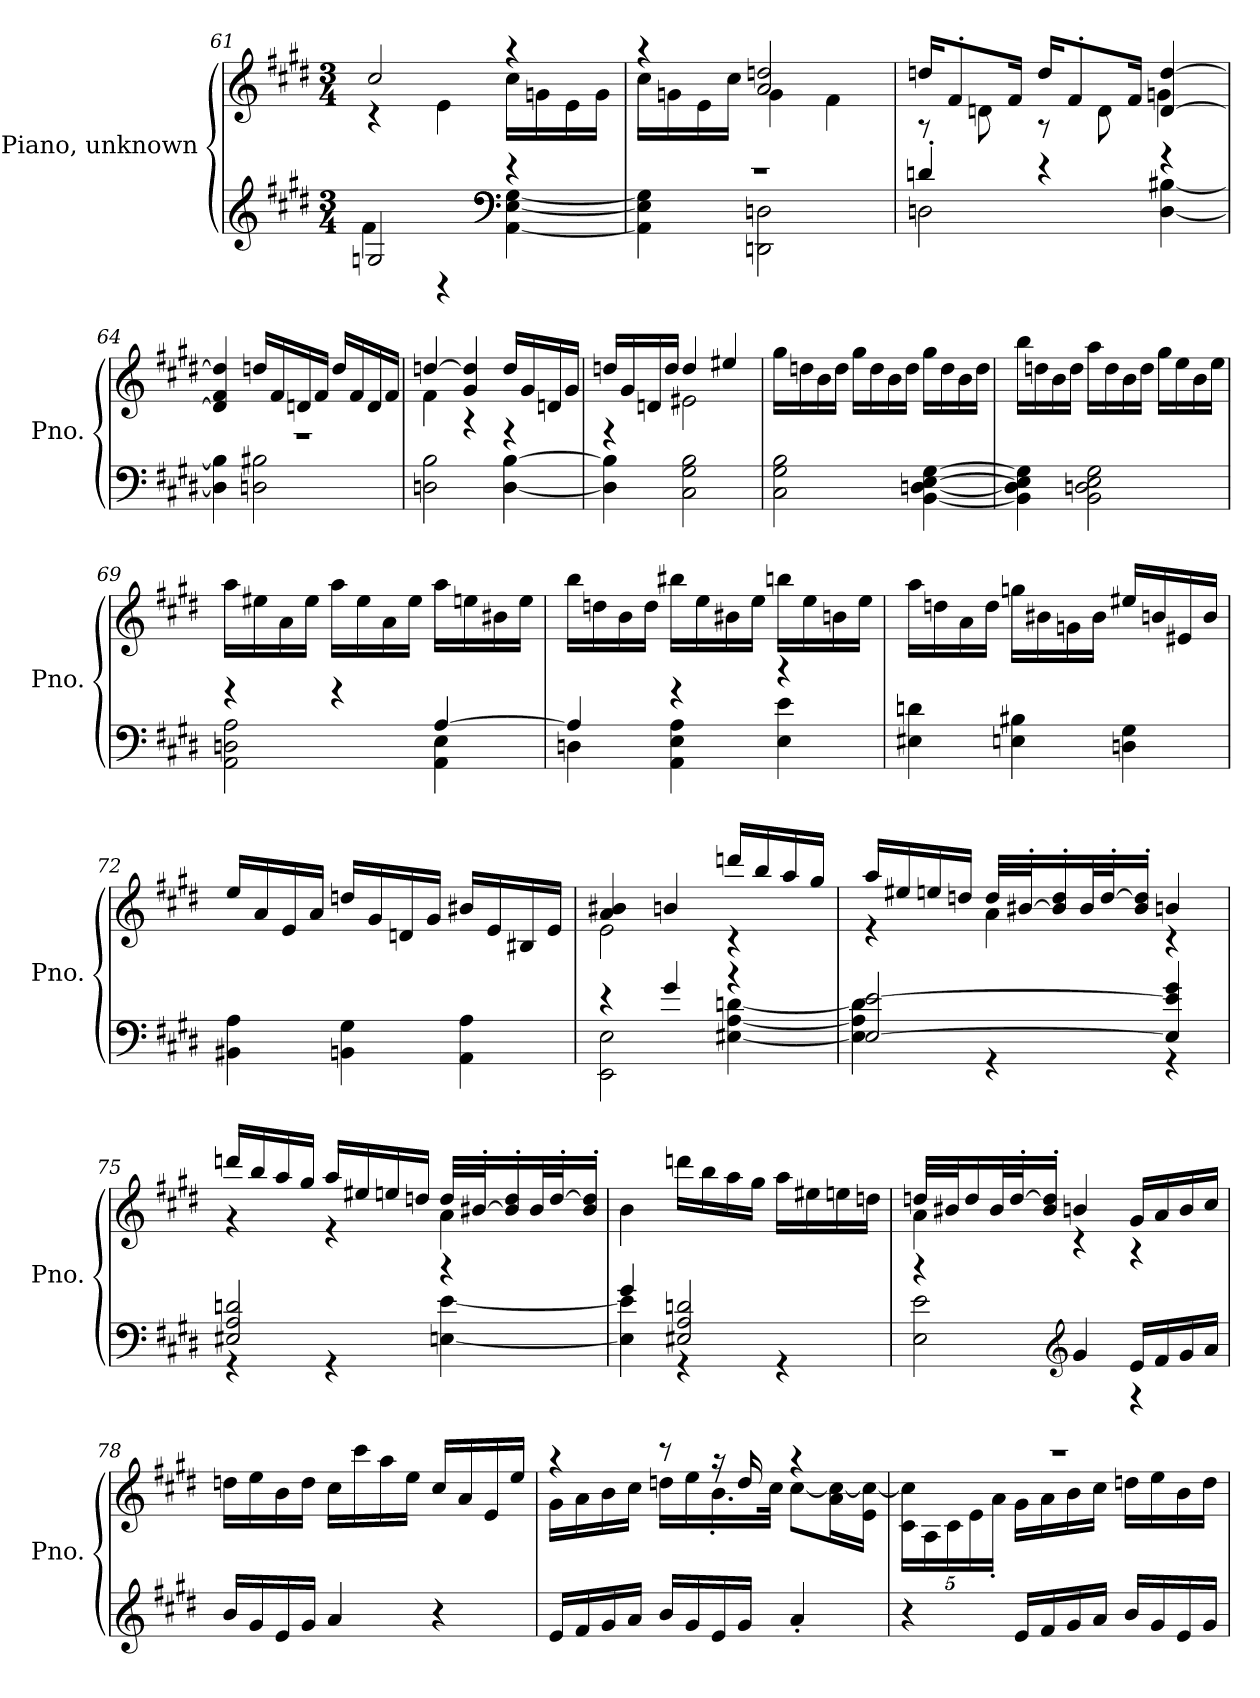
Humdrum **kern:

**kern	**kern
*part1	*part1
*staff2	*staff1
*I"Piano, unknown	*
*I'Pno.	*
!!LO:LB:g=z
*clefG2	*clefG2
*k[f#c#g#d#]	*k[f#c#g#d#]
*M3/4	*M3/4
=61	=61
*^	*^
2Gn/	4f#\	2cc#/	4r
.	4r	.	4e\
*clefF4	*	*	*
4r	[4AA\ [4E\ [4G\	4r	16cc#\LL
.	.	.	16gn\
.	.	.	16e\
.	.	.	16g\JJ
=62	=62	=62	=62
2.r	4AA\] 4E\] 4G\]	4r	16cc#\LL
.	.	.	16gn\
.	.	.	16e\
.	.	.	16cc#\JJ
.	2DDn\ 2Dn\	2a/ 2ddn/	4g\
.	.	.	4f#\
=63	=63	=63	=63
4dn'/	2Dn\	16ddn/KL	8r
.	.	8f#'/	.
.	.	.	8dn\
.	.	16f#/Jk	.
4r	.	16dd/KL	8r
.	.	8f#'/	.
.	.	.	8d\
.	.	16f#/Jk	.
4r	[4D\ [4B#X\	[4d/ [4dd/	4gn\
*	*	*v	*v
=64	=64	=64
2.r	4D\] 4B#\]	4d/] 4f#/ 4dd/]
.	2Dn\ 2B#X\	16ddn/LL
.	.	16f#/
.	.	16dn/
.	.	16f#/JJ
.	.	16dd/LL
.	.	16f#/
.	.	16d/
.	.	16f#/JJ
*v	*v	*
!!LO:LB:g=z
=65	=65
*	*^
2Dn\ 2B\	[4ddn/	4f#\
.	4g#/ 4dd/]	4r
[4D\ [4B\	16dd/LL	4r
.	16g#/	.
.	16dn/	.
.	16g#/JJ	.
=66	=66	=66
4D\] 4B\]	16ddn/LL	4r
.	16g#/	.
.	16dn/	.
.	16dd/JJ	.
2C#\ 2G#\ 2B\	4dd/	2e#X\
.	4ee#X/	.
*	*v	*v
=67	=67
2C#\ 2G#\ 2B\	16gg#\LL
.	16ddn\
.	16b\
.	16dd\JJ
.	16gg#\LL
.	16dd\
.	16b\
.	16dd\JJ
[4BB\ [4Dn\ [4E\ [4G#\	16gg#\LL
.	16dd\
.	16b\
.	16dd\JJ
!!LO:LB:g=z
=68	=68
4BB\] 4D\] 4E\] 4G#\]	16bb\LL
.	16ddn\
.	16b\
.	16dd\JJ
2BB\ 2Dn\ 2E\ 2G#\	16aa\LL
.	16dd\
.	16b\
.	16dd\JJ
.	16gg#\LL
.	16ee\
.	16b\
.	16ee\JJ
=69	=69
*^	*
4r	2AA\ 2Dn\ 2A\	16aa\LL
.	.	16ee#X\
.	.	16a\
.	.	16ee#\JJ
4r	.	16aa\LL
.	.	16ee#\
.	.	16a\
.	.	16ee#\JJ
[4A/	4AA\ 4E\	16aa\LL
.	.	16een\
.	.	16b#X\
.	.	16ee\JJ
!!LO:LB:g=z
=70	=70	=70
4A/]	4Dn\	16bb\LL
.	.	16ddn\
.	.	16b\
.	.	16dd\JJ
4r	4AA\ 4E\ 4A\	16bb#X\LL
.	.	16ee\
.	.	16b#X\
.	.	16ee\JJ
4r	4E\ 4e\	16bbn\LL
.	.	16ee\
.	.	16bn\
.	.	16ee\JJ
*v	*v	*
=71	=71
4E#X\ 4dn\	16aa\LL
.	16ddn\
.	16a\
.	16dd\JJ
4En\ 4B#X\	16ggn\LL
.	16b#X\
.	16gn\
.	16b#\JJ
4Dn\ 4G#\	16ee#X/LL
.	16bn/
.	16e#X/
.	16b/JJ
!!LO:PB:g=z
=72	=72
4BB#X\ 4A\	16ee/LL
.	16a/
.	16e/
.	16a/JJ
4BBn\ 4G#\	16ddn/LL
.	16g#/
.	16dn/
.	16g#/JJ
4AA\ 4A\	16b#X/LL
.	16e/
.	16B#X/
.	16e/JJ
=73	=73
*^	*^
4r	2EE\ 2E\	4a/ 4b#X/	2e\
4g#/	.	4bn/	.
4r	[4E#X\ [4A\ [4dn\	16dddn/LL	4r
.	.	16bb/	.
.	.	16aa/	.
.	.	16gg#/JJ	.
=74	=74	=74	=74
[2E/ [2e/	4E#\] 4A\] 4d\]	16aa/LL	4r
.	.	16ee#X/	.
.	.	16een/	.
.	.	16ddn/JJ	.
.	4r	32dd/LLL	4a\
.	.	[32b#X'/J	.
.	.	16b#/]' 16dd/'	.
.	.	32b#/L	.
.	.	[32dd'/J	.
.	.	16b#/' 16dd/]'JJ	.
4E/] 4e/] 4g#/	4r	4bn/	4r
!!LO:LB:g=z	!!
=75	=75	=75	=75
2E#X/ 2A/ 2dn/	4r	16dddn/LL	4r
.	.	16bb/	.
.	.	16aa/	.
.	.	16gg#/JJ	.
.	4r	16aa/LL	4r
.	.	16ee#X/	.
.	.	16een/	.
.	.	16ddn/JJ	.
4r	[4En\ [4e\	32dd/LLL	4a\
.	.	[32b#X'/J	.
.	.	16b#/]' 16dd/'	.
.	.	32b#/L	.
.	.	[32dd'/J	.
.	.	16b#/' 16dd/]'JJ	.
*	*	*v	*v
=76	=76	=76
4g#/	4E\] 4e\]	4b\
2E#X/ 2A/ 2dn/	4r	16dddn\LL
.	.	16bb\
.	.	16aa\
.	.	16gg#\JJ
.	4r	16aa\LL
.	.	16ee#X\
.	.	16een\
.	.	16ddn\JJ
!!LO:LB:g=z
=77	=77	=77
*	*	*^
4r	2E\ 2e\	32ddn/LLL	4a\
.	.	32b#X/J	.
.	.	16dd/	.
.	.	32b#/L	.
.	.	[32dd'/J	.
.	.	16b#/' 16dd/]'JJ	.
*clefG2	*	*	*
4g#/	.	4bn/	4r
16e/LL	4r	16g#/LL	4r
16f#/	.	16a/	.
16g#/	.	16b/	.
16a/JJ	.	16cc#/JJ	.
*v	*v	*	*
*	*v	*v
=78	=78
16b/LL	16ddn\LL
16g#/	16ee\
16e/	16b\
16g#/JJ	16dd\JJ
4a/	16cc#\LL
.	16ccc#\
.	16aa\
.	16ee\JJ
4r	16cc#/LL
.	16a/
.	16e/
.	16ee/JJ
=79	=79
*	*^
16e/LL	4r	16g#\LL
16f#/	.	16a\
16g#/	.	16b\
16a/JJ	.	16cc#\JJ
16b/LL	8r	16ddn\LL
16g#/	.	16ee\
16e/	16r	16.b'\
16g#/JJ	16dd/	.
.	.	32cc#\JJk
4a'/	4r	[8cc#\L
.	.	16a\ 16cc#\_L
.	.	16e\ 16cc#\_JJ
!!LO:LB:g=z	!!
=80	=80	=80
*	*	*Xbrackettup
4r	2.r	20c#\ 20cc#\]LL
.	.	20A\
.	.	20c#\
.	.	20e\
.	.	20a'\JJ
16e/LL	.	16g#\LL
16f#/	.	16a\
16g#/	.	16b\
16a/JJ	.	16cc#\JJ
16b/LL	.	16ddn\LL
16g#/	.	16ee\
16e/	.	16b\
16g#/JJ	.	16dd\JJ
*	*v	*v
=	=
*-	*-
